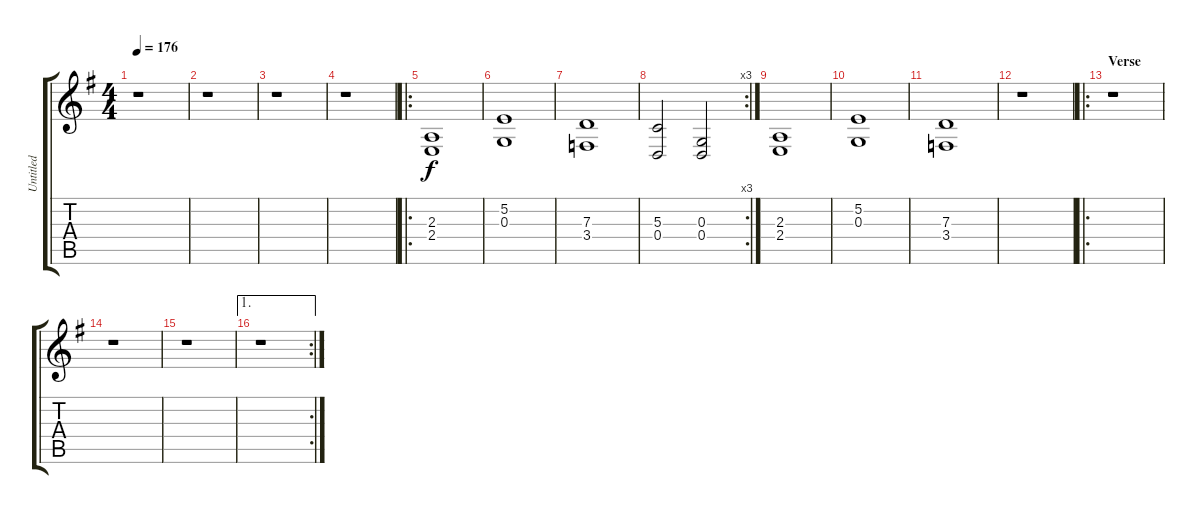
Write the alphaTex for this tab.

\track ("Untitled" "Untitled") {instrument synthstrings2}
\staff {score tabs}
\tuning (E4 B3 G3 D3 A2 E2) {hide}
\ts (4 4)
\tempo 176
\clef g2
\ks g
r.1{dy f} |
r.1 |
r.1 |
r.1 |
\ro
(2.3 2.4).1 |
(5.2 0.3).1 |
(7.3 3.4).1 |
\rc 3
(5.3 0.4).2 (0.3 0.4).2 |
(2.3 2.4).1 |
(5.2 0.3).1 |
(7.3 3.4).1 |
r.1 |
\ro
\section ("" "Verse")
r.1 |
r.1 |
r.1 |
\ae 1
\rc 2
r.1
